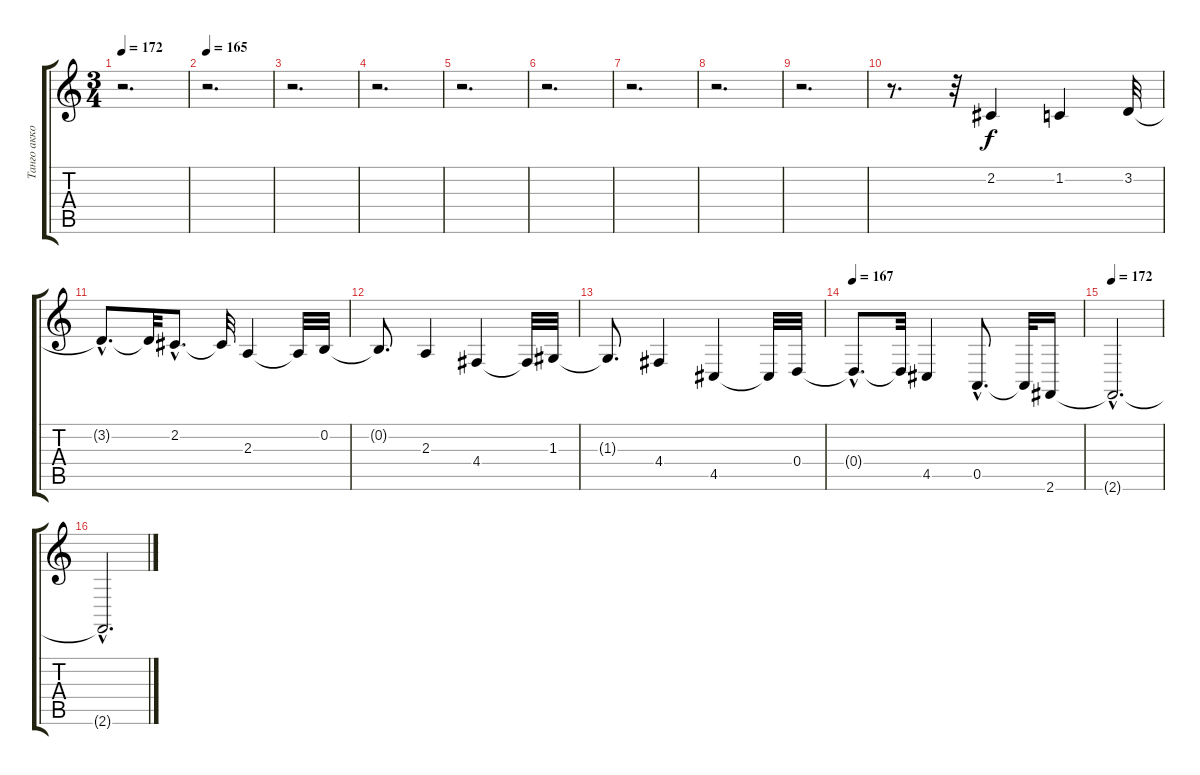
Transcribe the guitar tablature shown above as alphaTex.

\track ("Танго аккордеон" "Танго акко") {instrument tangoaccordion}
\staff {score tabs}
\tuning (E4 B3 G3 D3 A2 E2) {hide}
\ts (3 4)
\tempo 172
\clef g2
\ks c
r.2{d dy f instrument tangoaccordion} |
\tempo 165
r.2{d} |
r.2{d} |
r.2{d} |
r.2{d} |
r.2{d} |
r.2{d} |
r.2{d} |
r.2{d} |
r.8{d} r.32 2.2.4 1.2.4 3.2.32 |
3.2{hac t}.8{d} 3.2{t}.32 2.2{hac}.8{d} 2.2{t}.32 2.3.4 2.3{t}.32 0.2.32 |
0.2{t}.8{d} 2.3.4 4.4.4 4.4{t}.32 1.3.32 |
1.3{t}.8{d} 4.4.4 4.5.4 4.5{t}.32 0.4.32 |
\tempo 167
0.4{hac t}.8{d} 0.4{t}.32 4.5.4 0.5{hac}.8{d} 0.5{t}.32 2.6.16 |
\tempo 172
2.6{hac t}.2{d} |
2.6{hac t}.2{d}
